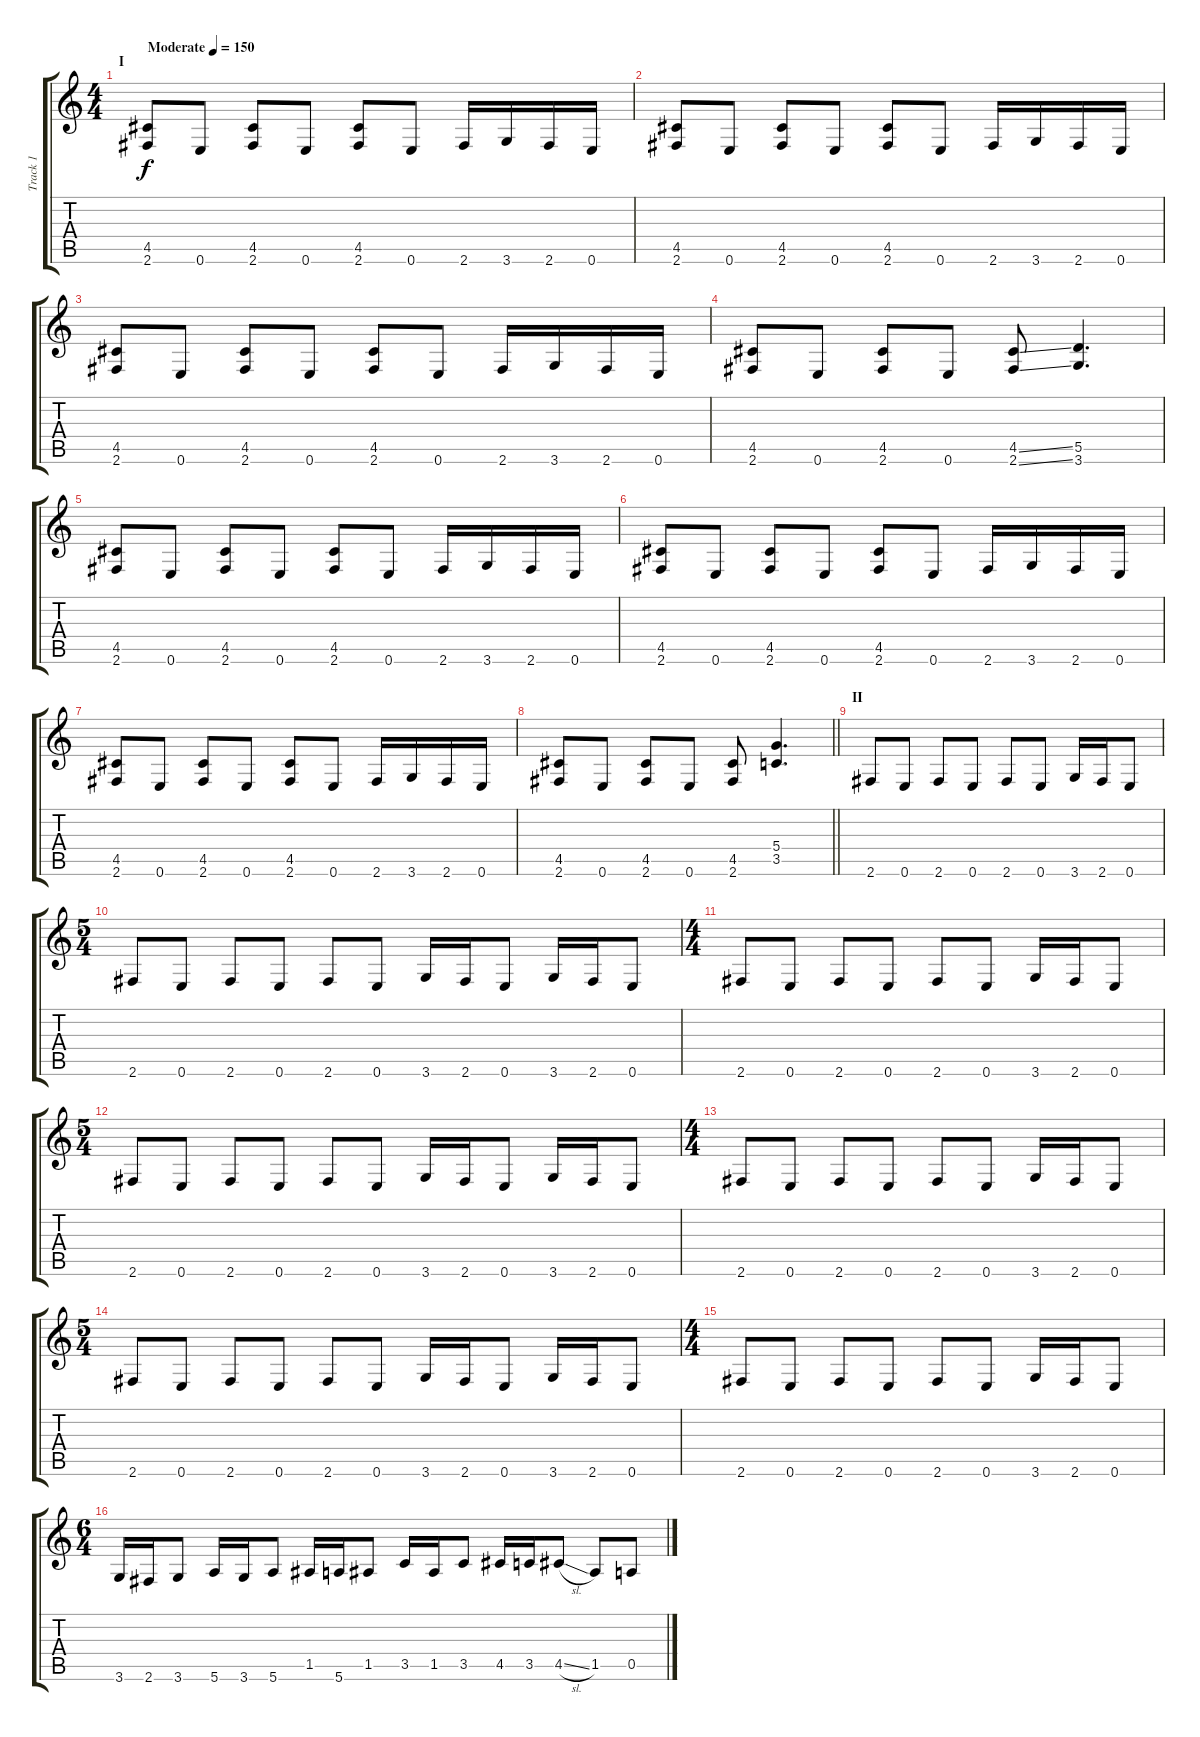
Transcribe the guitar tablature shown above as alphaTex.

\track ("Track 1" "Track 1") {instrument overdrivenguitar}
\staff {score tabs}
\tuning (E4 B3 G3 D3 A2 E2) {hide}
\ts (4 4)
\section ("" "I")
\tempo (150 "Moderate")
\clef g2
\ks c
(4.5 2.6).8{dy f instrument overdrivenguitar} 0.6.8 (4.5 2.6).8 0.6.8 (4.5 2.6).8 0.6.8 2.6.16 3.6.16 2.6.16 0.6.16 |
(4.5 2.6).8 0.6.8 (4.5 2.6).8 0.6.8 (4.5 2.6).8 0.6.8 2.6.16 3.6.16 2.6.16 0.6.16 |
(4.5 2.6).8 0.6.8 (4.5 2.6).8 0.6.8 (4.5 2.6).8 0.6.8 2.6.16 3.6.16 2.6.16 0.6.16 |
(4.5 2.6).8 0.6.8 (4.5 2.6).8 0.6.8 (4.5{ss} 2.6{ss}).8 (5.5 3.6).4{d} |
(4.5 2.6).8 0.6.8 (4.5 2.6).8 0.6.8 (4.5 2.6).8 0.6.8 2.6.16 3.6.16 2.6.16 0.6.16 |
(4.5 2.6).8 0.6.8 (4.5 2.6).8 0.6.8 (4.5 2.6).8 0.6.8 2.6.16 3.6.16 2.6.16 0.6.16 |
(4.5 2.6).8 0.6.8 (4.5 2.6).8 0.6.8 (4.5 2.6).8 0.6.8 2.6.16 3.6.16 2.6.16 0.6.16 |
\barLineRight lightlight
(4.5 2.6).8 0.6.8 (4.5 2.6).8 0.6.8 (4.5 2.6).8 (5.4 3.5).4{d} |
\section ("" "II")
2.6.8 0.6.8 2.6.8 0.6.8 2.6.8 0.6.8 3.6.16 2.6.16 0.6.8 |
\ts (5 4)
2.6.8 0.6.8 2.6.8 0.6.8 2.6.8 0.6.8 3.6.16 2.6.16 0.6.8 3.6.16 2.6.16 0.6.8 |
\ts (4 4)
2.6.8 0.6.8 2.6.8 0.6.8 2.6.8 0.6.8 3.6.16 2.6.16 0.6.8 |
\ts (5 4)
2.6.8 0.6.8 2.6.8 0.6.8 2.6.8 0.6.8 3.6.16 2.6.16 0.6.8 3.6.16 2.6.16 0.6.8 |
\ts (4 4)
2.6.8 0.6.8 2.6.8 0.6.8 2.6.8 0.6.8 3.6.16 2.6.16 0.6.8 |
\ts (5 4)
2.6.8 0.6.8 2.6.8 0.6.8 2.6.8 0.6.8 3.6.16 2.6.16 0.6.8 3.6.16 2.6.16 0.6.8 |
\ts (4 4)
2.6.8 0.6.8 2.6.8 0.6.8 2.6.8 0.6.8 3.6.16 2.6.16 0.6.8 |
\ts (6 4)
3.6.16 2.6.16 3.6.8 5.6.16 3.6.16 5.6.8 1.5.16 5.6.16 1.5.8 3.5.16 1.5.16 3.5.8 4.5.16 3.5.16 4.5{sl}.8 1.5.8 0.5.8
